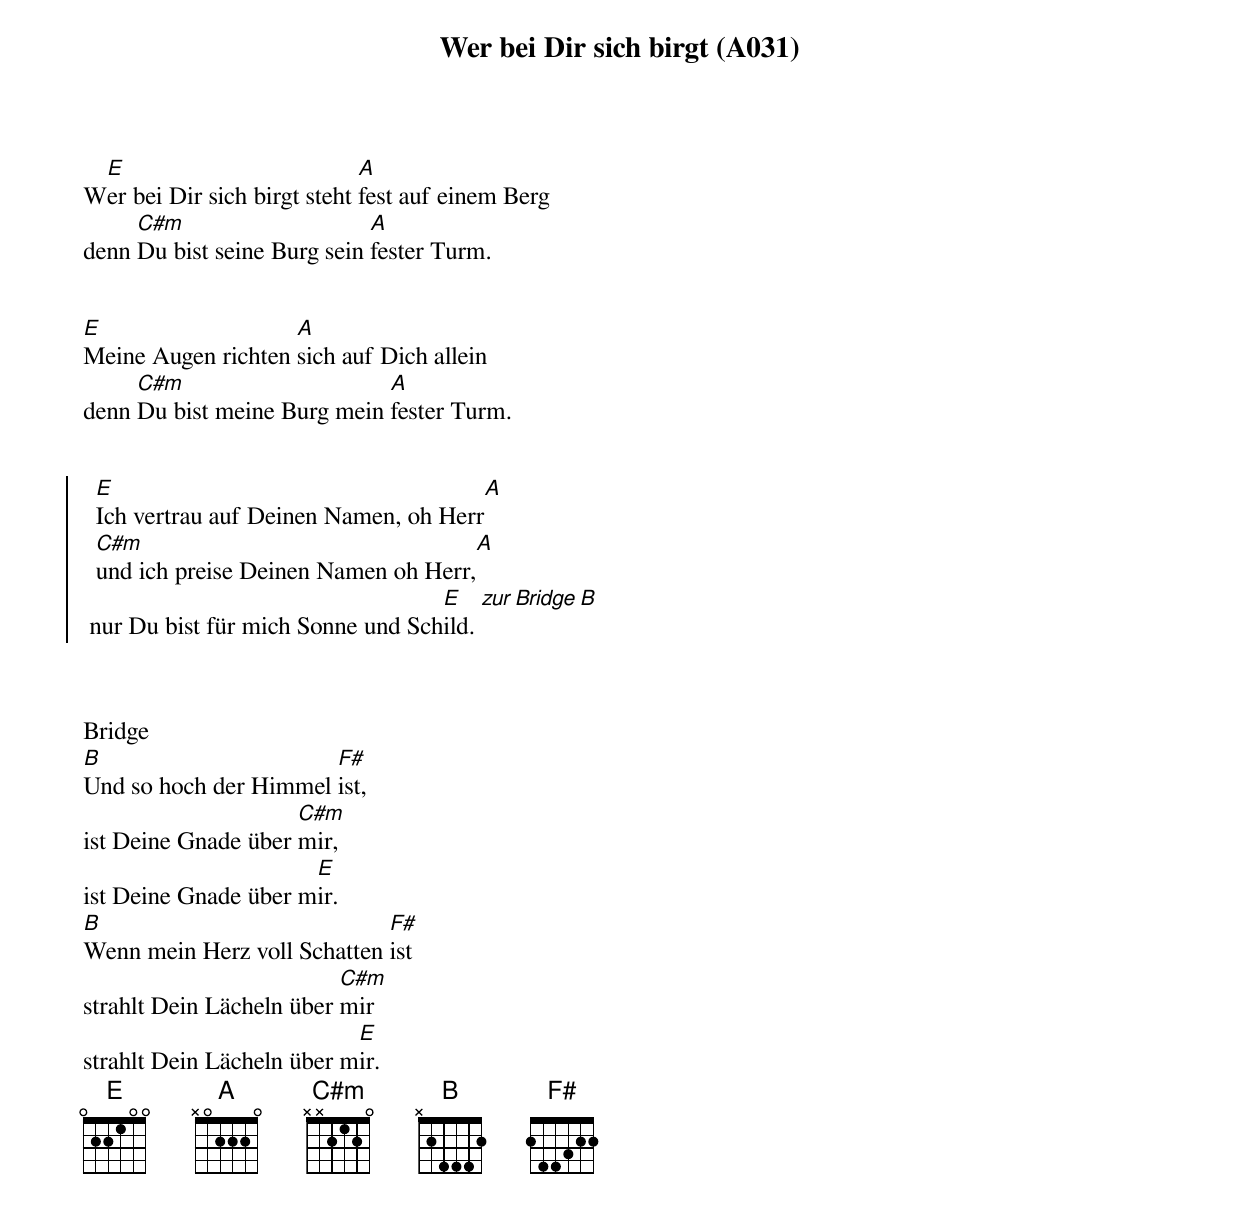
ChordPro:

{title: Wer bei Dir sich birgt (A031)}
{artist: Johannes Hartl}

W[E]er bei Dir sich birgt steht [A]fest auf einem Berg
denn [C#m]Du bist seine Burg sein [A]fester Turm.


[E]Meine Augen richten [A]sich auf Dich allein
denn [C#m]Du bist meine Burg mein [A]fester Turm.


{soc}
  [E]Ich vertrau auf Deinen Namen, oh Herr[A]
  [C#m]und ich preise Deinen Namen oh Herr,[A]
 nur Du bist für mich Sonne und Sch[E]ild. [zur Bridge B]
 {eoc}



Bridge
[B]Und so hoch der Himmel [F#]ist,
ist Deine Gnade über [C#m]mir,
ist Deine Gnade über m[E]ir.
[B]Wenn mein Herz voll Schatten [F#]ist
strahlt Dein Lächeln über [C#m]mir
strahlt Dein Lächeln über m[E]ir.
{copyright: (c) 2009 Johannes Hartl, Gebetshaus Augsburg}
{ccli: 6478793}
